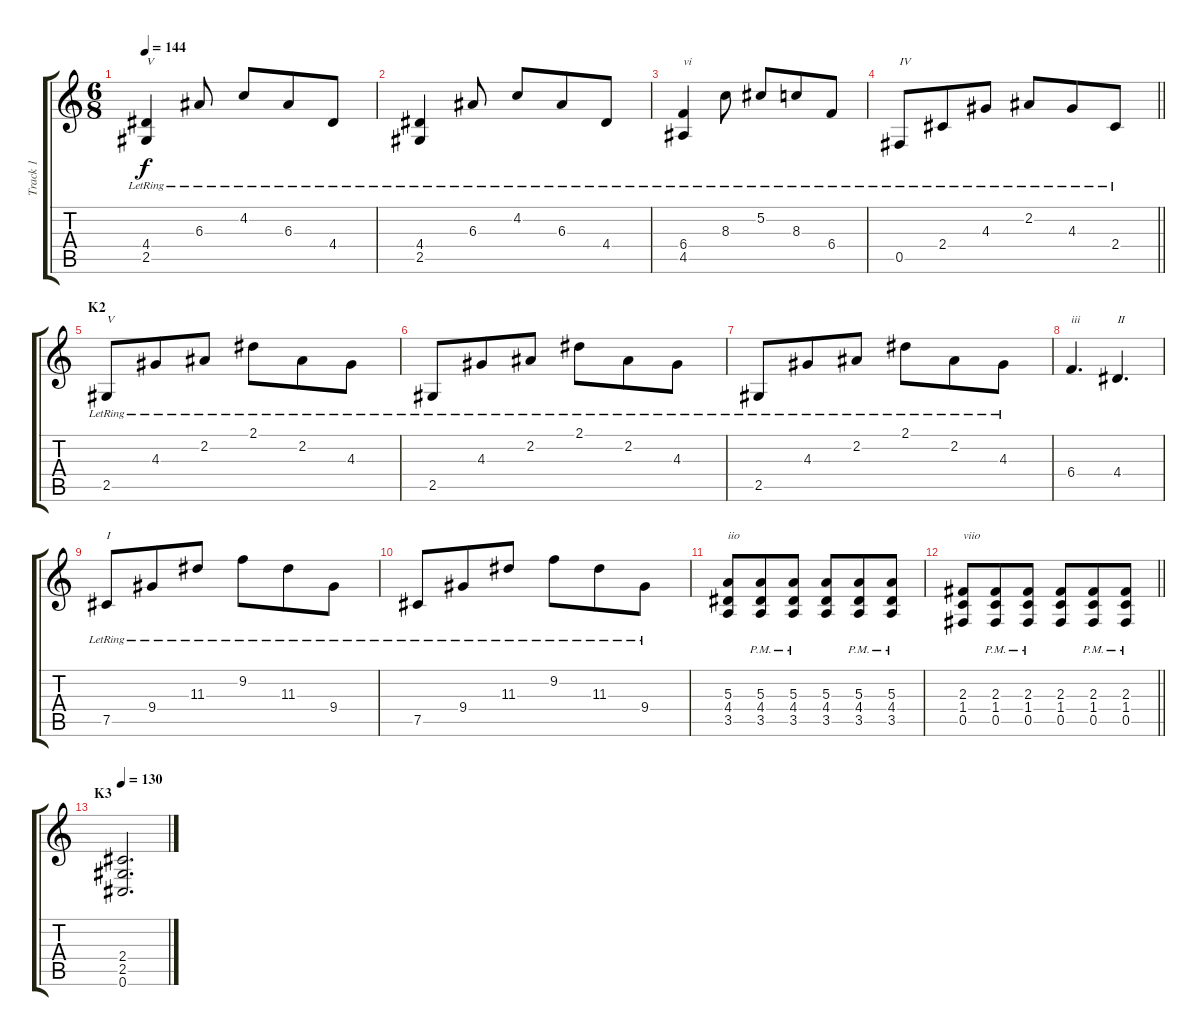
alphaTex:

\track ("Track 1" "Track 1") {instrument distortionguitar}
\staff {score tabs}
\tuning (Db4 Ab3 E3 B2 Gb2 Db2) {hide}
\ts (6 8)
\tempo 144
\clef g2
\ks c
(4.4{lr} 2.5{lr}).4{txt "V" dy f} 6.3{lr}.8 4.2{lr}.8 6.3{lr}.8 4.4{lr}.8 |
(4.4{lr} 2.5{lr}).4 6.3{lr}.8 4.2{lr}.8 6.3{lr}.8 4.4{lr}.8 |
(6.4{lr} 4.5{lr}).4{txt "vi"} 8.3{lr}.8 5.2{lr}.8 8.3{lr}.8 6.4{lr}.8 |
\barLineRight lightlight
0.5{lr}.8{txt "IV"} 2.4{lr}.8 4.3{lr}.8 2.2{lr}.8 4.3{lr}.8 2.4{lr}.8 |
\section ("" "K2")
2.5{lr}.8{txt "V"} 4.3{lr}.8 2.2{lr}.8 2.1{lr}.8 2.2{lr}.8 4.3{lr}.8 |
2.5{lr}.8 4.3{lr}.8 2.2{lr}.8 2.1{lr}.8 2.2{lr}.8 4.3{lr}.8 |
2.5{lr}.8 4.3{lr}.8 2.2{lr}.8 2.1{lr}.8 2.2{lr}.8 4.3{lr}.8 |
6.4.4{d txt "iii"} 4.4.4{d txt "II"} |
7.5{lr}.8{txt "I"} 9.4{lr}.8 11.3{lr}.8 9.2{lr}.8 11.3{lr}.8 9.4{lr}.8 |
7.5{lr}.8 9.4{lr}.8 11.3{lr}.8 9.2{lr}.8 11.3{lr}.8 9.4{lr}.8 |
(5.3 4.4 3.5).8{txt "iio"} (5.3{pm} 4.4{pm} 3.5{pm}).8 (5.3{pm} 4.4{pm} 3.5{pm}).8 (5.3 4.4 3.5).8 (5.3{pm} 4.4{pm} 3.5{pm}).8 (5.3{pm} 4.4{pm} 3.5{pm}).8 |
\barLineRight lightlight
(2.3 1.4 0.5).8{txt "viio"} (2.3{pm} 1.4{pm} 0.5{pm}).8 (2.3{pm} 1.4{pm} 0.5{pm}).8 (2.3 1.4 0.5).8 (2.3{pm} 1.4{pm} 0.5{pm}).8 (2.3{pm} 1.4{pm} 0.5{pm}).8 |
\section ("" "K3")
\tempo 130
(2.4 2.5 0.6).2{d}
